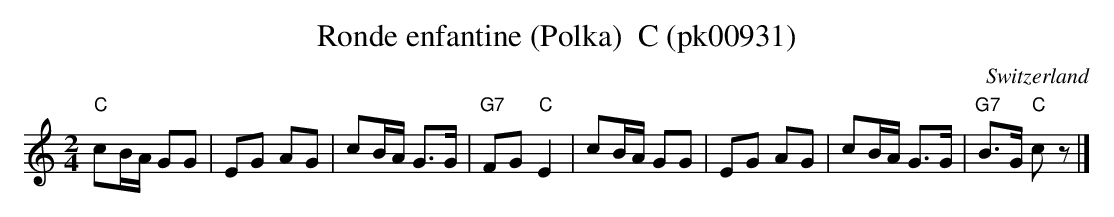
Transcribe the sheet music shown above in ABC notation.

X:1
T:Ronde enfantine (Polka)  C (pk00931)
O:Switzerland
M:2/4
L:1/16
K:C major
"C"c2BA G2G2 | E2G2 A2G2 | c2BA G3G | "G7"F2G2"C"E4 | c2BA G2G2 | E2G2 A2G2 | c2BA G3G | "G7"B3G "C"c2z2 |]
